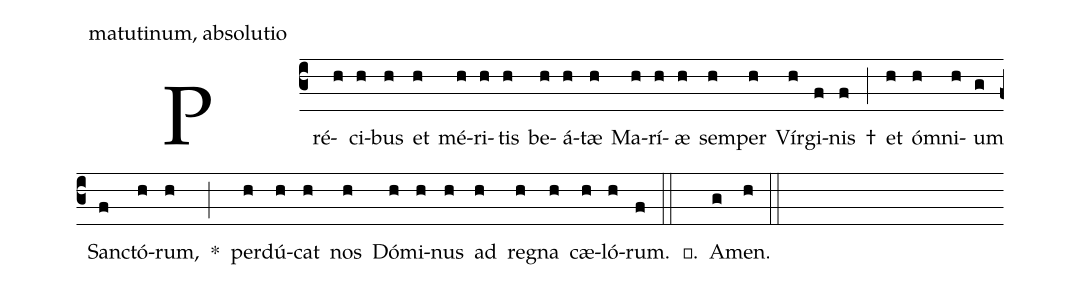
office-part: matutinum, absolutio;
%%
(c3)
Pré( h)ci(h)bus(h) et(h) mé(h)ri(h)tis(h)
be(h)á(h)tæ(h) Ma(h)rí(h)æ(h) sem(h)per(h) Vír(h)gi(f)nis(f) †(;)
et(h) óm(h)ni(h)um(g) Sanc(f)tó(h)rum,(h) *(;)
per(h)dú(h)cat(h) nos(h) Dó(h)mi(h)nus(h) ad(h) reg(h)na(h) cæ(h)ló(h)rum.(f) (::)
℟.() A(g)men.(h) (::)
